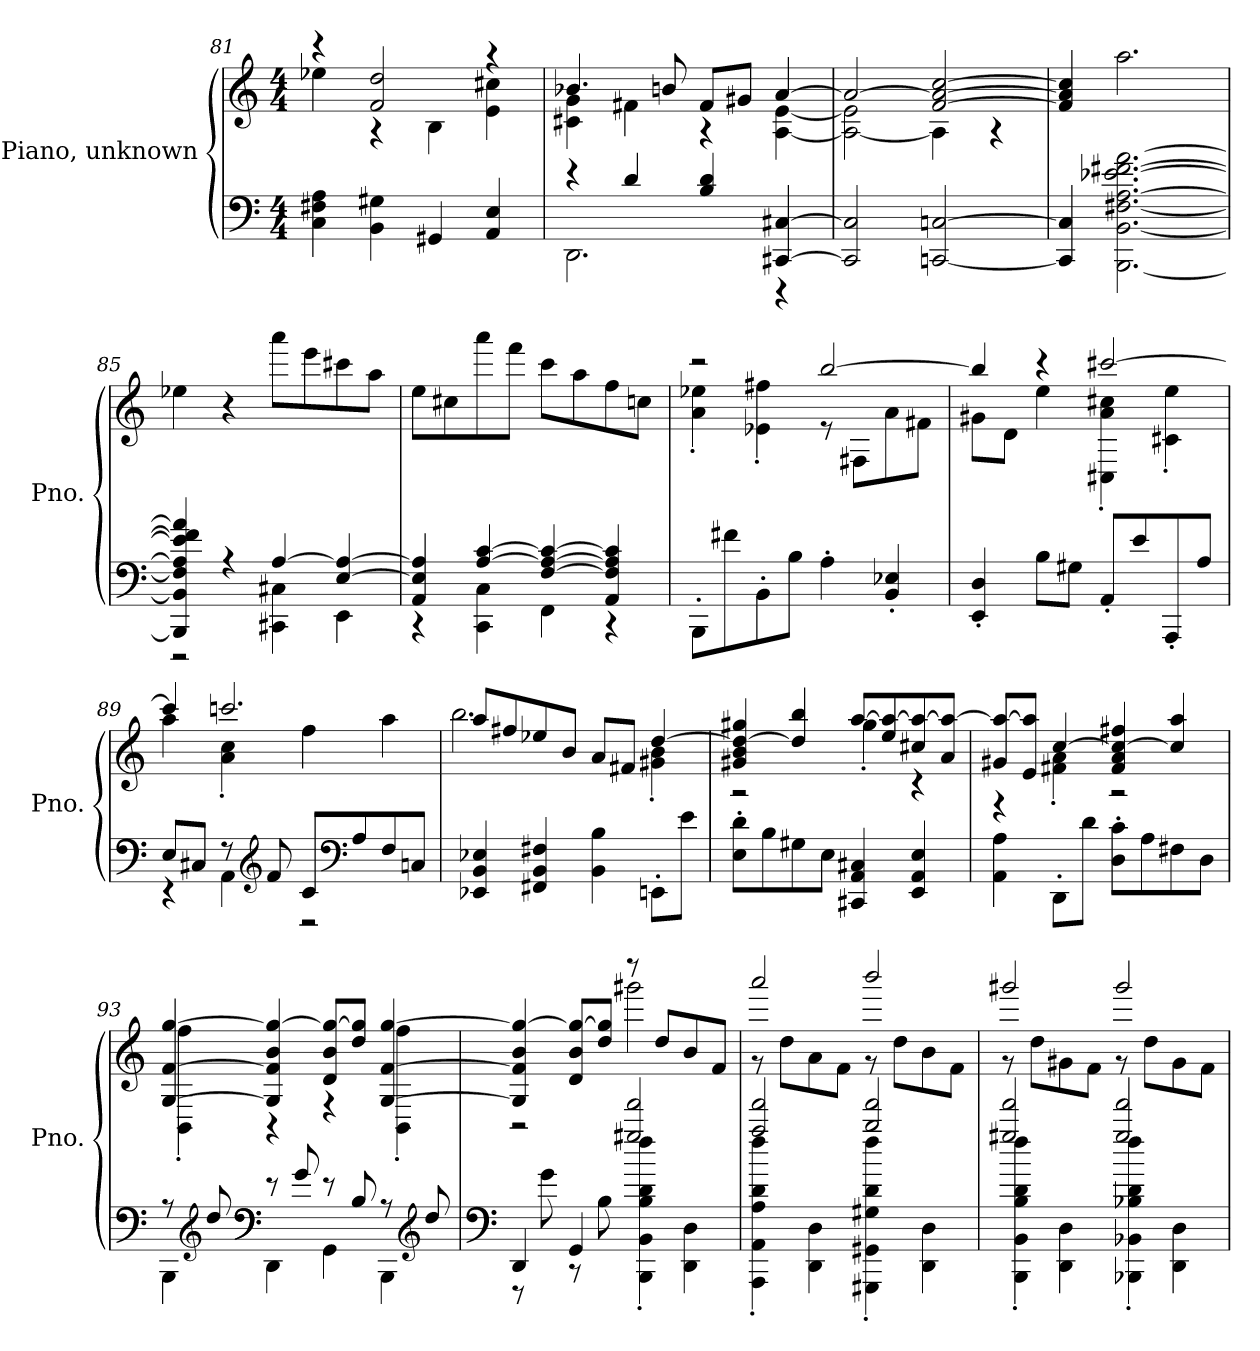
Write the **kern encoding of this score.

**kern	**kern
*part1	*part1
*staff2	*staff1
*I"Piano, unknown	*
*I'Pno.	*
!!LO:LB:g=z
*clefF4	*clefG2
*k[]	*k[]
*M4/4	*M4/4
=81	=81
*	*^
4C\ 4F#X\ 4A\	4r	4ee-X\
4BB\ 4G#X\	2f/ 2dd/	4r
4GG#X/	.	4B\
4AA/ 4E/	4r	4e\ 4cc#X\
=82	=82	=82
*^	*	*
4r	2.DD\	4.b-X/	4c#X\ 4g\
4d/	.	.	4f#X\
.	.	8bn/	.
4B/ 4d/	.	8f#/L	4r
.	.	8g#X/J	.
[4CC#X/ [4C#X/	4r	[4a/	[4A\ [4e\
*v	*v	*	*
=83	=83	=83
2CC#/] 2C#/]	2a/_	2A\_ 2e\]
[2CCn/ [2Cn/	[2f/ 2a/_ [2cc/	4A\]
.	.	4r
*	*v	*v
=84	=84
4CC/] 4C/]	4f/] 4a/] 4cc/]
[2.BBB\ [2.BB\ [2.F#X\ [2.A\ [2.e-X\ [2.f#X\ [2.a\	2.aa\
=85	=85
*^	*
4BBB/] 4BB/] 4F#/] 4A/] 4e-/] 4f#/] 4a/]	2r	4ee-X\
4r	.	4r
[4A/	4CC#X\ 4C#X\	8aaa\L
.	.	8eee\
[4E/ 4A/_	4EE\	8ccc#X\
.	.	8aa\J
!!LO:LB:g=z
=86	=86	=86
4AA/ 4E/] 4A/]	4r	8ee\L
.	.	8cc#X\
[4A/ [4c/	4CC\ 4C\	8aaa\
.	.	8fff\J
[4F/ 4A/_ 4c/_	4FF\	8ccc\L
.	.	8aa\
4AA/ 4F/] 4A/] 4c/]	4r	8ff\
.	.	8ccn\J
*v	*v	*
=87	=87
*	*^
8BBB'\L	2r	4a\' 4ee-X\'
8f#X\	.	.
8BB'\	.	4e-X\' 4ff#X\'
8B\J	.	.
4A'\	[2bb/	8r
.	.	8F#X\L
4BB/' 4E-X/'	.	8a\
.	.	8f#X\J
=88	=88	=88
4EE/' 4D/'	4bb/]	8g#X\L
.	.	8d\J
8B\L	4r	4ee\
8G#X\J	.	.
8AA'/L	[2ccc#X/	4C#X\' 4a\' 4cc#X\'
8e/	.	.
8AAA'/	.	4c#X\' 4ee\'
8A/J	.	.
!!LO:LB:g=z	!!
=89	=89	=89
*^	*	*
8E/L	4r	4ccc#/]	4aa\
8C#X/J	.	.	.
8r	4AA\	2.cccn/	4a\' 4cc\'
*clefG2	*	*	*
8f/	.	.	.
8c/L	2r	.	4ff\
*clefF4	*	*	*
8A/	.	.	.
8F/	.	.	4aa\
8Cn/J	.	.	.
*v	*v	*	*
=90	=90	=90
4EE-X/ 4BB/ 4E-X/	8aa/L	2.bb\
.	8ff#X/	.
4FF#X/ 4BB/ 4F#X/	8ee-X/	.
.	8b/J	.
4BB\ 4B\	8a/L	.
.	8f#X/J	.
8EEn'\L	[4dd/	4g#X\' 4b\'
8e\J	.	.
=91	=91	=91
8E\' 8d\'L	4g#X/ 4b/ 4dd/_ 4gg#X/	2r
8B\	.	.
8G#X\	4dd/] 4bb/	.
8E\J	.	.
4CC#X/ 4AA/ 4C#X/	[8aa/L	4gg#'\
.	8ee/ 8aa/_	.
4EE/ 4AA/ 4E/	8cc#X/ 8aa/_	4r
.	8a/ 8aa/_J	.
!!LO:LB:g=z	!!
=92	=92	=92
4AA\ 4A\	8g#X/ 8aa/_L	4r
.	8e/ 8aa/]J	.
8DD'\L	[4cc/	4f#X\' 4a\'
8d\J	.	.
8D\' 8c\'L	4f#/ 4a/ 4cc/_ 4ff#X/	2r
8A\	.	.
8F#X\	4cc/] 4aa/	.
8D\J	.	.
=93	=93	=93
*^	*	*
8r	4BBB\	[4G/ [4f/ [4gg/	4BB\' 4ff\'
*clefG2	*	*	*
8dd/	.	.	.
*clefF4	*	*	*
8r	4DD\	4G/] 4f/] 4b/ 4gg/_	4r
8g/	.	.	.
8r	4GG\	8d/ 8b/ 8gg/_L	4r
8B/	.	8dd/ 8gg/]J	.
8r	4BBB\	[4G/ [4f/ [4gg/	4BB\' 4ff\'
*clefG2	*	*	*
8dd/	.	.	.
=94	=94	=94	=94
*clefF4	*	*	*
4DD/	8r	4G/] 4f/] 4b/ 4gg/_	2r
.	8g\	.	.
4GG/	8r	8d/ 8b/ 8gg/_L	.
.	8B\	8dd/ 8gg/]J	.
2gg#X/ 2fff/	4BBB\' 4BB\' 4B\' 4d\' 4ff\'	8r	2ggg#X\
.	.	8dd/L	.
.	4DD\ 4D\	8b/	.
.	.	8f/J	.
!!LO:LB:g=z	!!
=95	=95	=95	=95
2aa/ 2fff/	4AAA\' 4AA\' 4A\' 4d\' 4ff\'	2aaa/	8r
.	.	.	8dd\L
.	4DD\ 4D\	.	8a\
.	.	.	8f\J
2bb/ 2fff/	4GGG#X\' 4GG#X\' 4G#X\' 4d\' 4ff\'	2bbb/	8r
.	.	.	8dd\L
.	4DD\ 4D\	.	8b\
.	.	.	8f\J
=96	=96	=96	=96
2gg#X/ 2fff/	4BBB\' 4BB\' 4B\' 4d\' 4ff\'	2ggg#X/	8r
.	.	.	8dd\L
.	4DD\ 4D\	.	8g#X\
.	.	.	8f\J
2gg#/ 2fff/	4BBB-X\' 4BB-X\' 4B-X\' 4d\' 4ff\'	2ggg#/	8r
.	.	.	8dd\L
.	4DD\ 4D\	.	8g#\
.	.	.	8f\J
*v	*v	*	*
*	*v	*v
=	=
*-	*-
